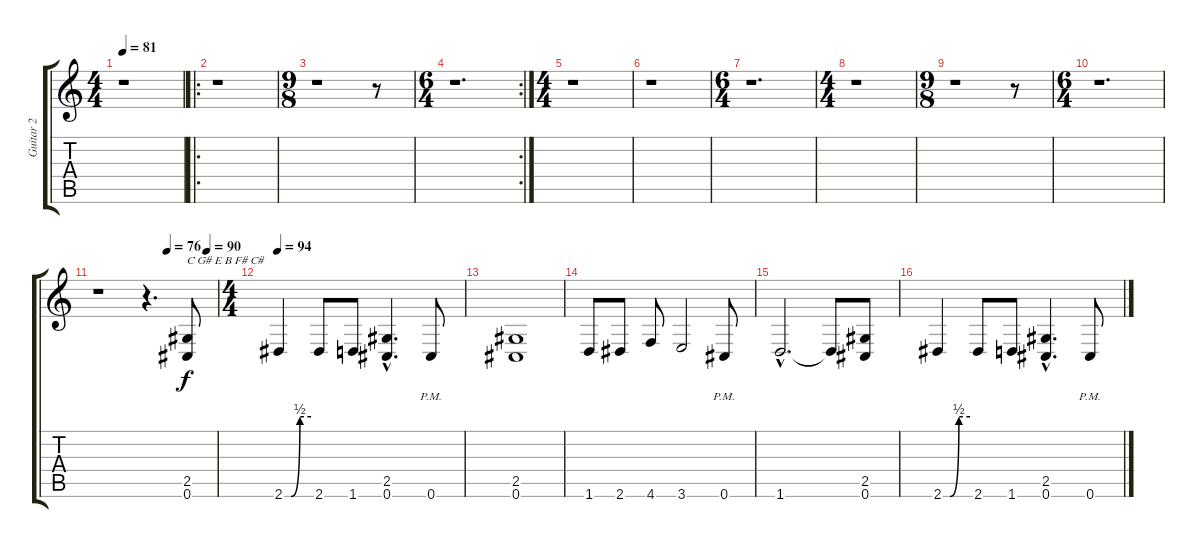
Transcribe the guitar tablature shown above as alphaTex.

\track ("Guitar 2" "Guitar 2") {instrument overdrivenguitar}
\staff {score tabs}
\tuning (Db4 Ab3 E3 B2 Gb2 Db2) {hide}
\ts (4 4)
\tempo 81
\clef g2
\ks c
r.1{dy f instrument overdrivenguitar} |
\ro
r.1 |
\ts (9 8)
r.1 r.8 |
\rc 2
\ts (6 4)
r.1{d} |
\ts (4 4)
r.1 |
r.1 |
\ts (6 4)
r.1{d} |
\ts (4 4)
r.1 |
\ts (9 8)
r.1 r.8 |
\ts (6 4)
r.1{d} |
\tempo (76 0.5833333333333334)
\tempo (90 0.9166666666666666)
r.1 r.4{d} (2.5 0.6).8{txt "C G# E B F# C#"} |
\ts (4 4)
\tempo 94
2.6{be (custom 0 0 15 0 35 2 60 2)}.4 2.6.8 1.6.8 (2.5{hac} 0.6{hac}).4{d} 0.6{pm}.8 |
(2.5 0.6).1 |
1.6.8 2.6.8 4.6.8 3.6.2 0.6{pm}.8 |
1.6{hac}.2{d} 1.6{t}.8 (2.5 0.6).8 |
2.6{be (custom 0 0 15 0 35 2 60 2)}.4 2.6.8 1.6.8 (2.5{hac} 0.6{hac}).4{d} 0.6{pm}.8
